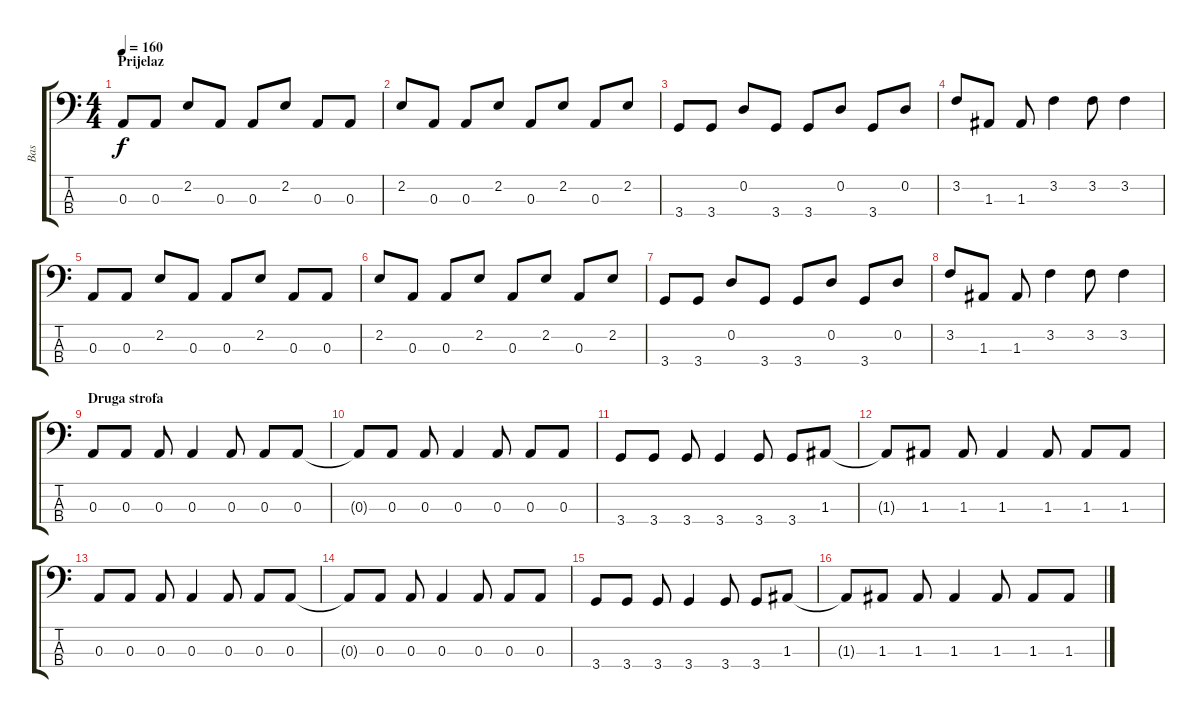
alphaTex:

\track ("Bas" "Bas") {instrument electricbasspick}
\staff {score tabs}
\tuning (G2 D2 A1 E1) {hide}
\ts (4 4)
\section ("" "Prijelaz")
\tempo 160
\clef f4
\ks c
0.3.8{dy f} 0.3.8 2.2.8 0.3.8 0.3.8 2.2.8 0.3.8 0.3.8 |
2.2.8 0.3.8 0.3.8 2.2.8 0.3.8 2.2.8 0.3.8 2.2.8 |
3.4.8 3.4.8 0.2.8 3.4.8 3.4.8 0.2.8 3.4.8 0.2.8 |
3.2.8 1.3.8 1.3.8 3.2.4 3.2.8 3.2.4 |
0.3.8 0.3.8 2.2.8 0.3.8 0.3.8 2.2.8 0.3.8 0.3.8 |
2.2.8 0.3.8 0.3.8 2.2.8 0.3.8 2.2.8 0.3.8 2.2.8 |
3.4.8 3.4.8 0.2.8 3.4.8 3.4.8 0.2.8 3.4.8 0.2.8 |
3.2.8 1.3.8 1.3.8 3.2.4 3.2.8 3.2.4 |
\section ("" "Druga strofa")
0.3.8 0.3.8 0.3.8 0.3.4 0.3.8 0.3.8 0.3.8 |
0.3{t}.8 0.3.8 0.3.8 0.3.4 0.3.8 0.3.8 0.3.8 |
3.4.8 3.4.8 3.4.8 3.4.4 3.4.8 3.4.8 1.3.8 |
1.3{t}.8 1.3.8 1.3.8 1.3.4 1.3.8 1.3.8 1.3.8 |
0.3.8 0.3.8 0.3.8 0.3.4 0.3.8 0.3.8 0.3.8 |
0.3{t}.8 0.3.8 0.3.8 0.3.4 0.3.8 0.3.8 0.3.8 |
3.4.8 3.4.8 3.4.8 3.4.4 3.4.8 3.4.8 1.3.8 |
1.3{t}.8 1.3.8 1.3.8 1.3.4 1.3.8 1.3.8 1.3.8
